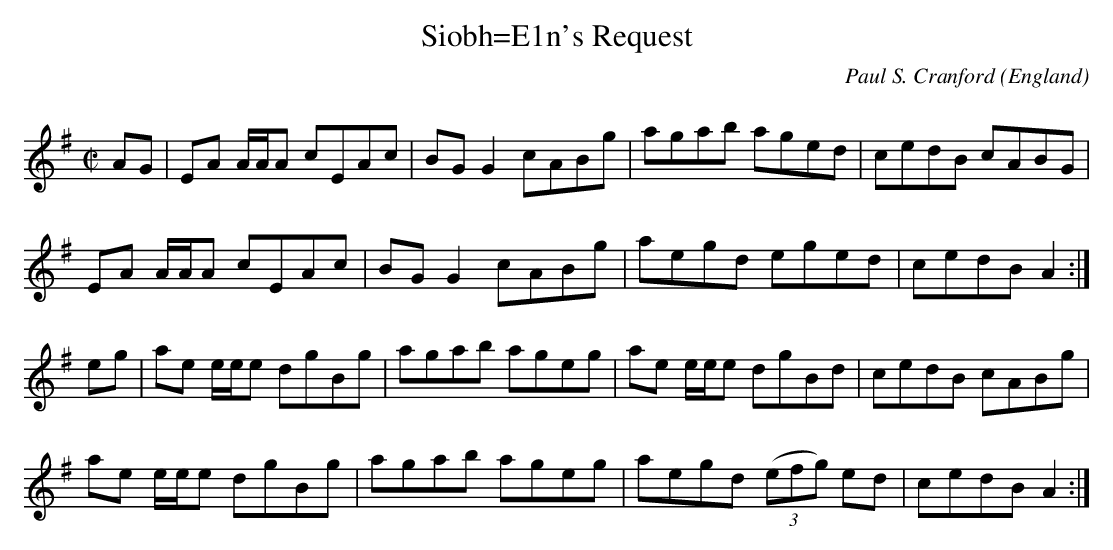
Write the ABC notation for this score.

X:1
T:Siobh=E1n's Request
C:Paul S. Cranford
Q:300
O:England
L:1/8
M:C|
K:Ador
AG|EA A/A/A cEAc|BGG2 cABg|agab aged|cedB cABG|
EA A/A/A cEAc|BGG2 cABg|aegd eged|cedB A2:|
eg|ae e/e/e dgBg|agab ageg|ae e/e/e dgBd|cedB cABg|
ae e/e/e dgBg|agab ageg|aegd (3(efg) ed|cedB A2:|
